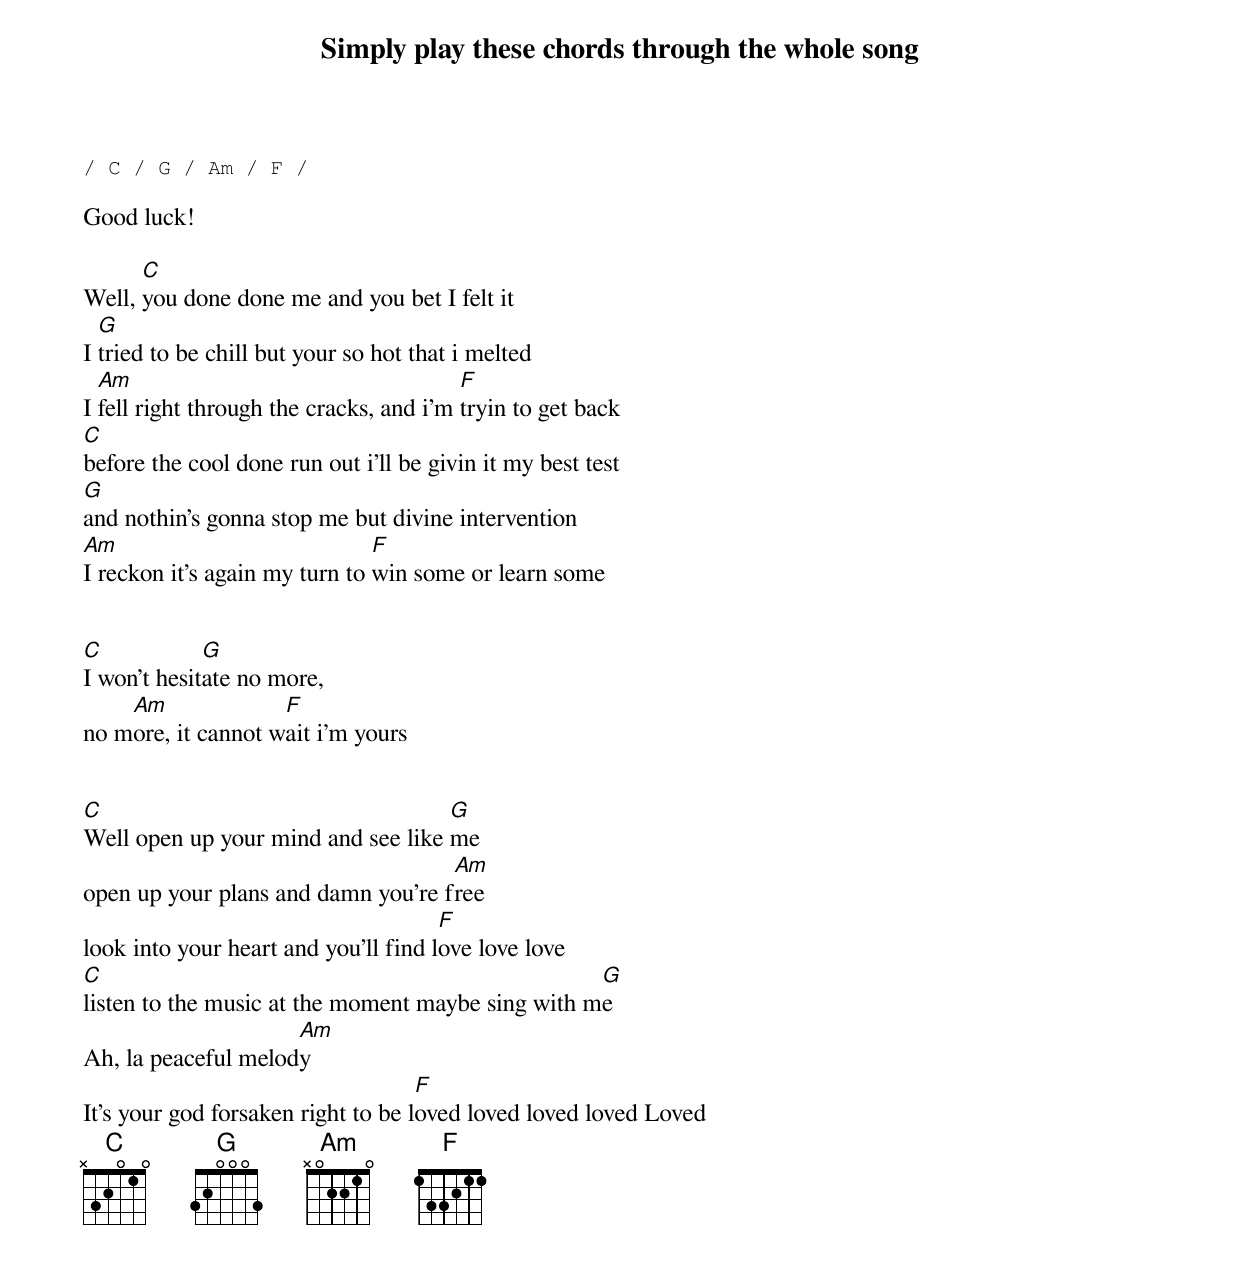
Simply play these chords through the whole song

/ C / G / Am / F /

Good luck!

      C
Well, you done done me and you bet I felt it
  G
I tried to be chill but your so hot that i melted
  Am                                     F
I fell right through the cracks, and i'm tryin to get back
C
before the cool done run out i'll be givin it my best test
G
and nothin's gonna stop me but divine intervention
Am                             F
I reckon it's again my turn to win some or learn some


C            G
I won't hesitate no more,
    Am              F
no more, it cannot wait i'm yours


C                                   G
Well open up your mind and see like me
                                    Am
open up your plans and damn you're free
                                      F
look into your heart and you'll find love love love
C                                                  G
listen to the music at the moment maybe sing with me
                     Am
Ah, la peaceful melody
                                    F
It's your god forsaken right to be loved loved loved loved Loved
